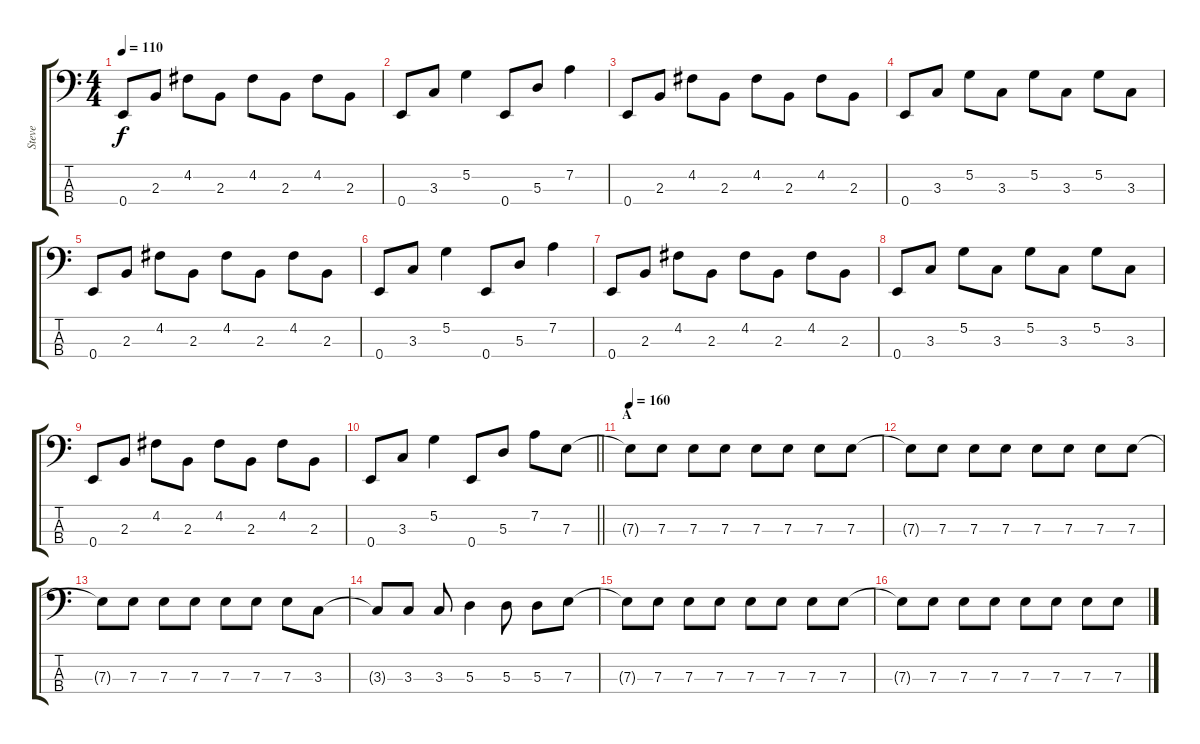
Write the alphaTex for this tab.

\track ("Steve" "Steve") {instrument electricbassfinger}
\staff {score tabs}
\tuning (G2 D2 A1 E1) {hide}
\ts (4 4)
\tempo 110
\clef f4
\ks c
0.4.8{dy f} 2.3.8 4.2.8 2.3.8 4.2.8 2.3.8 4.2.8 2.3.8 |
0.4.8 3.3.8 5.2.4 0.4.8 5.3.8 7.2.4 |
0.4.8 2.3.8 4.2.8 2.3.8 4.2.8 2.3.8 4.2.8 2.3.8 |
0.4.8 3.3.8 5.2.8 3.3.8 5.2.8 3.3.8 5.2.8 3.3.8 |
0.4.8 2.3.8 4.2.8 2.3.8 4.2.8 2.3.8 4.2.8 2.3.8 |
0.4.8 3.3.8 5.2.4 0.4.8 5.3.8 7.2.4 |
0.4.8 2.3.8 4.2.8 2.3.8 4.2.8 2.3.8 4.2.8 2.3.8 |
0.4.8 3.3.8 5.2.8 3.3.8 5.2.8 3.3.8 5.2.8 3.3.8 |
0.4.8 2.3.8 4.2.8 2.3.8 4.2.8 2.3.8 4.2.8 2.3.8 |
\barLineRight lightlight
0.4.8 3.3.8 5.2.4 0.4.8 5.3.8 7.2.8 7.3.8 |
\section ("" "A")
\tempo 160
7.3{t}.8 7.3.8 7.3.8 7.3.8 7.3.8 7.3.8 7.3.8 7.3.8 |
7.3{t}.8 7.3.8 7.3.8 7.3.8 7.3.8 7.3.8 7.3.8 7.3.8 |
7.3{t}.8 7.3.8 7.3.8 7.3.8 7.3.8 7.3.8 7.3.8 3.3.8 |
3.3{t}.8 3.3.8 3.3.8 5.3.4 5.3.8 5.3.8 7.3.8 |
7.3{t}.8 7.3.8 7.3.8 7.3.8 7.3.8 7.3.8 7.3.8 7.3.8 |
7.3{t}.8 7.3.8 7.3.8 7.3.8 7.3.8 7.3.8 7.3.8 7.3.8
